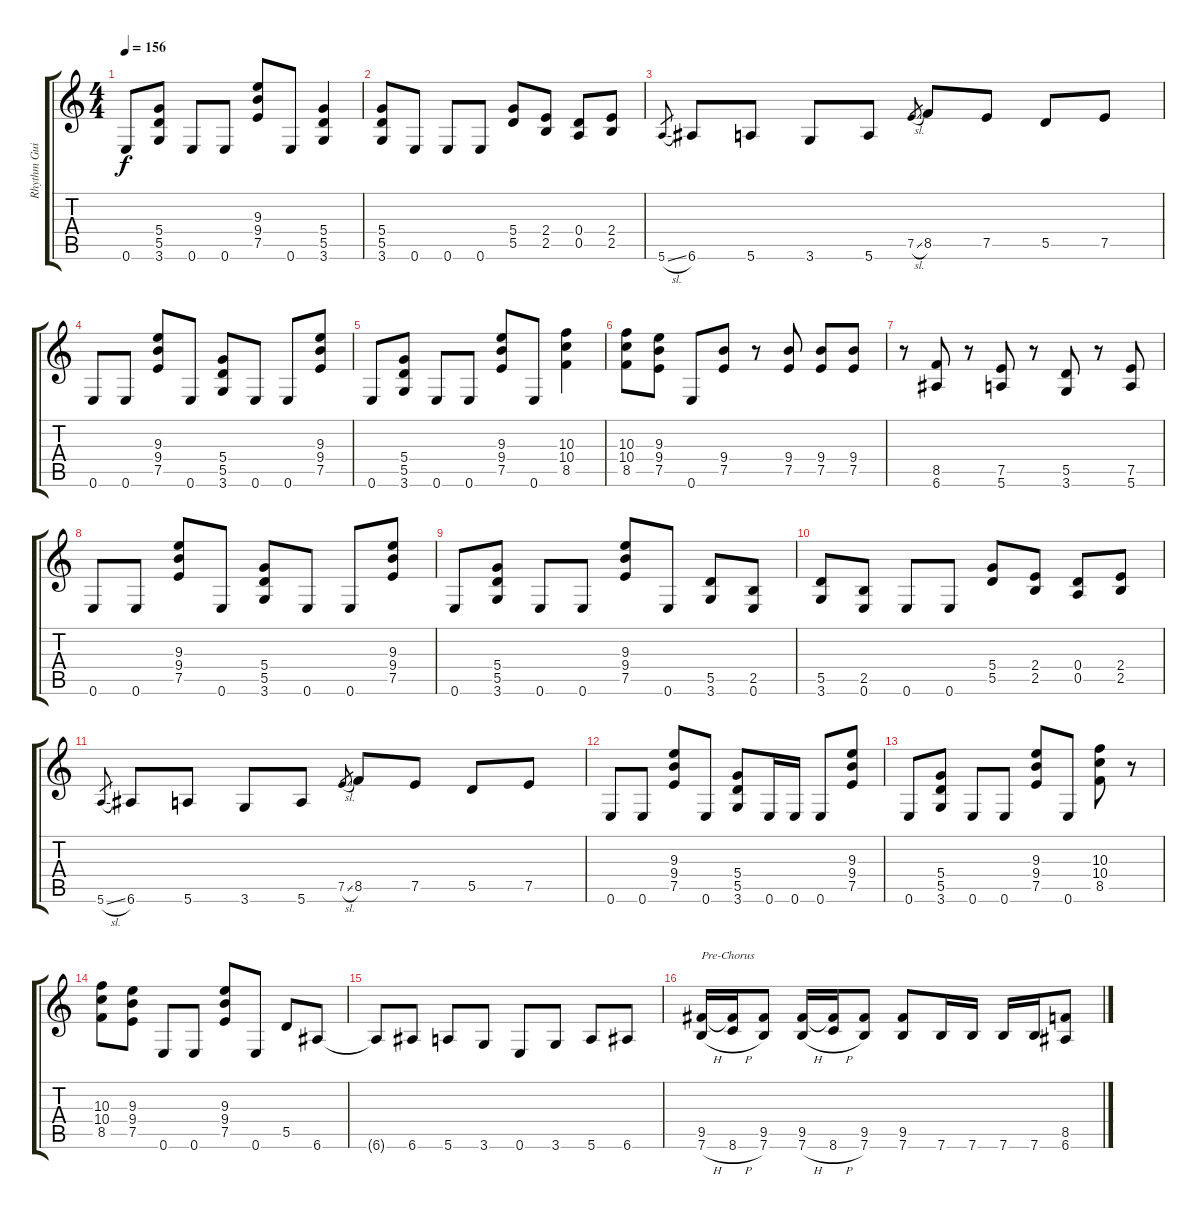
\track ("Rhythm Guitar" "Rhythm Gui") {instrument overdrivenguitar}
\staff {score tabs}
\tuning (E4 B3 G3 D3 A2 E2) {hide}
\ts (4 4)
\tempo 156
\clef g2
\ks c
0.6.8{dy f} (5.4 5.5 3.6).8 0.6.8 0.6.8 (9.3 9.4 7.5).8 0.6.8 (5.4 5.5 3.6).4 |
(5.4 5.5 3.6).8 0.6.8 0.6.8 0.6.8 (5.4 5.5).8 (2.4 2.5).8 (0.4 0.5).8 (2.4 2.5).8 |
5.6{sl}.8{gr} 6.6.8 5.6.8 3.6.8 5.6.8 7.5{sl}.8{gr} 8.5.8 7.5.8 5.5.8 7.5.8 |
0.6.8 0.6.8 (9.3 9.4 7.5).8 0.6.8 (5.4 5.5 3.6).8 0.6.8 0.6.8 (9.3 9.4 7.5).8 |
0.6.8 (5.4 5.5 3.6).8 0.6.8 0.6.8 (9.3 9.4 7.5).8 0.6.8 (10.3 10.4 8.5).4 |
(10.3 10.4 8.5).8 (9.3 9.4 7.5).8 0.6.8 (9.4 7.5).8 r.8 (9.4 7.5).8 (9.4 7.5).8 (9.4 7.5).8 |
r.8 (8.5 6.6).8 r.8 (7.5 5.6).8 r.8 (5.5 3.6).8 r.8 (7.5 5.6).8 |
0.6.8 0.6.8 (9.3 9.4 7.5).8 0.6.8 (5.4 5.5 3.6).8 0.6.8 0.6.8 (9.3 9.4 7.5).8 |
0.6.8 (5.4 5.5 3.6).8 0.6.8 0.6.8 (9.3 9.4 7.5).8 0.6.8 (5.5 3.6).8 (2.5 0.6).8 |
(5.5 3.6).8 (2.5 0.6).8 0.6.8 0.6.8 (5.4 5.5).8 (2.4 2.5).8 (0.4 0.5).8 (2.4 2.5).8 |
5.6{sl}.8{gr} 6.6.8 5.6.8 3.6.8 5.6.8 7.5{sl}.8{gr} 8.5.8 7.5.8 5.5.8 7.5.8 |
0.6.8 0.6.8 (9.3 9.4 7.5).8 0.6.8 (5.4 5.5 3.6).8 0.6.16 0.6.16 0.6.8 (9.3 9.4 7.5).8 |
0.6.8 (5.4 5.5 3.6).8 0.6.8 0.6.8 (9.3 9.4 7.5).8 0.6.8 (10.3 10.4 8.5).8 r.8 |
(10.3 10.4 8.5).8 (9.3 9.4 7.5).8 0.6.8 0.6.8 (9.3 9.4 7.5).8 0.6.8 5.5.8 6.6.8 |
6.6{t}.8 6.6.8 5.6.8 3.6.8 0.6.8 3.6.8 5.6.8 6.6.8 |
(9.5 7.6{h}).16{txt "Pre-Chorus"} (9.5{t} 8.6{h}).16 (9.5 7.6).8 (9.5 7.6{h}).16 (9.5{t} 8.6{h}).16 (9.5 7.6).8 (9.5 7.6).8 7.6.16 7.6.16 7.6.16 7.6.16 (8.5 6.6).8
